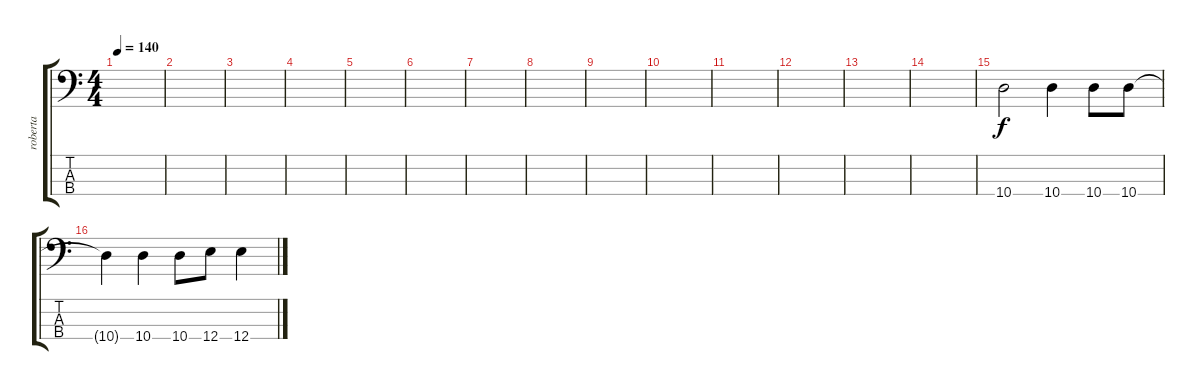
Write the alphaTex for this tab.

\track ("roberta" "roberta") {instrument electricbasspick}
\staff {score tabs}
\tuning (G2 D2 A1 E1) {hide}
\ts (4 4)
\tempo 140
\clef f4
\ks c
|
|
|
|
|
|
|
|
|
|
|
|
|
|
10.4.2 10.4.4 10.4.8 10.4.8 |
10.4{t}.4 10.4.4 10.4.8 12.4.8 12.4.4
